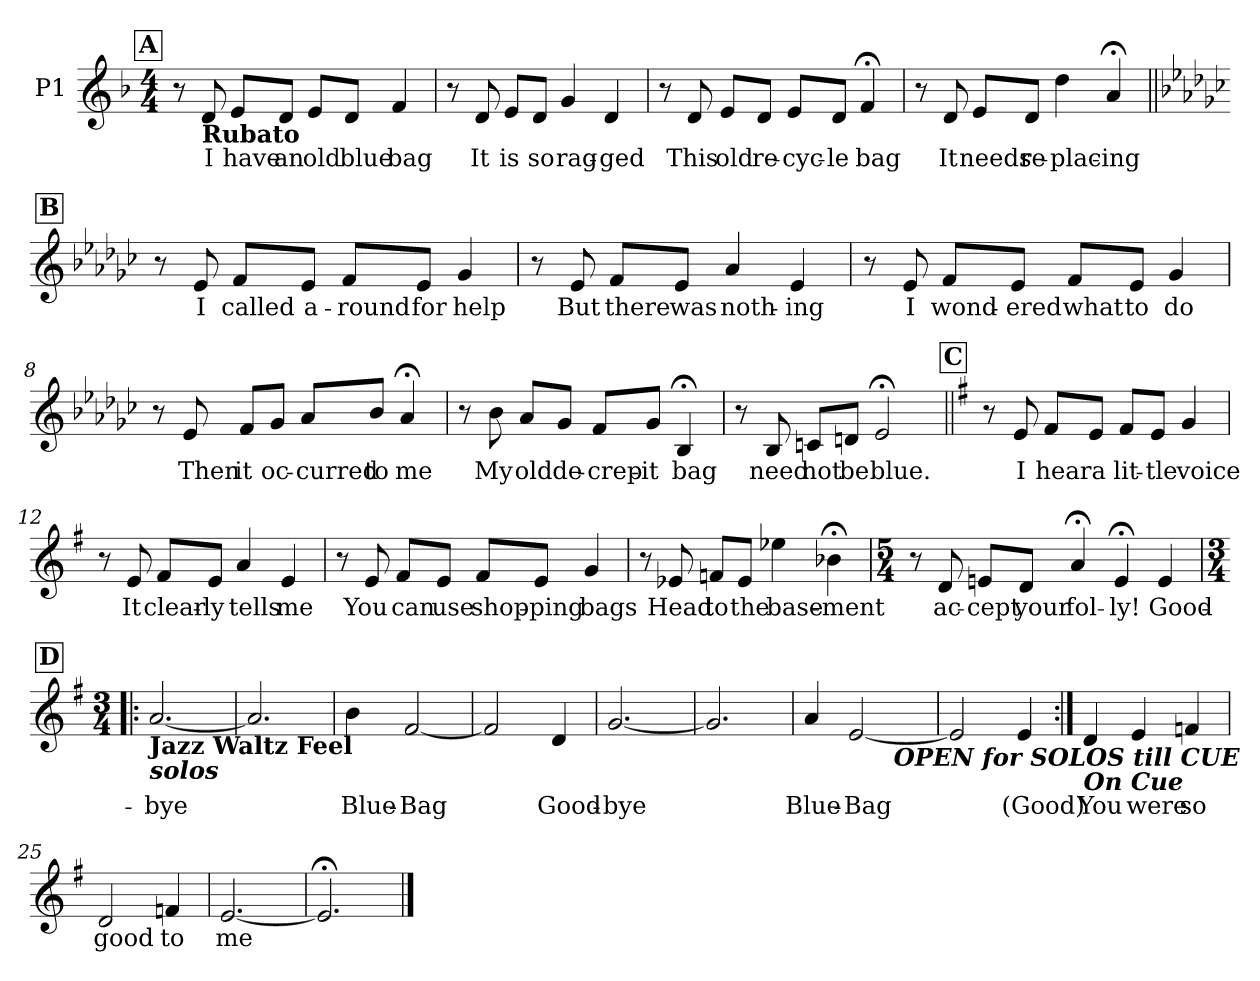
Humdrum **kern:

**kern	**text
*part1	*part1
*staff1	*staff1
*I"P1	*
*clefG2	*
*k[b-]	*
*F:	*
*M4/4	*
*MM120	*
!!LO:REH:place=s1:b:B:fs=19.9975:t=A
=1	=1
8r	.
!LO:TX:b:B:t=Rubato	!
!	!LO:LY:b
8d/	I
!	!LO:LY:b
8e/L	have
!	!LO:LY:b
8d/J	an
!	!LO:LY:b
8e/L	old
!	!LO:LY:b
8d/J	blue
!	!LO:LY:b
4f/	bag
=2	=2
8r	.
!	!LO:LY:b
8d/	It
!	!LO:LY:b
8e/L	is
!	!LO:LY:b
8d/J	so
!	!LO:LY:b
4g/	rag-
!	!LO:LY:b
4d/	-ged
!!LO:LB:g=z
=3	=3
8r	.
!	!LO:LY:b
8d/	This
!	!LO:LY:b
8e/L	old
!	!LO:LY:b
8d/J	re-
!	!LO:LY:b
8e/L	-cyc-
!	!LO:LY:b
8d/J	-le
!	!LO:LY:b
4f;</	bag
=4	=4
8r	.
!	!LO:LY:b
8d/	It
!	!LO:LY:b
8e/L	needs
!	!LO:LY:b
8d/J	re-
!	!LO:LY:b
4dd\	-plac-
!	!LO:LY:b
4a;</	-ing
!!LO:LB:g=z
!!LO:REH:place=s1:b:B:fs=19.9975:t=B
=5||	=5||
*k[b-e-a-d-g-c-]	*
*G-:	*
8r	.
!	!LO:LY:b
8e-/	I
!	!LO:LY:b
8f/L	called
!	!LO:LY:b
8e-/J	a-
!	!LO:LY:b
8f/L	-round
!	!LO:LY:b
8e-/J	for
!	!LO:LY:b
4g-/	help
=6	=6
8r	.
!	!LO:LY:b
8e-/	But
!	!LO:LY:b
8f/L	there
!	!LO:LY:b
8e-/J	was
!	!LO:LY:b
4a-/	noth-
!	!LO:LY:b
4e-/	-ing
!!LO:LB:g=z
=7	=7
8r	.
!	!LO:LY:b
8e-/	I
!	!LO:LY:b
8f/L	wond-
!	!LO:LY:b
8e-/J	-ered
!	!LO:LY:b
8f/L	what
!	!LO:LY:b
8e-/J	to
!	!LO:LY:b
4g-/	do
=8	=8
8r	.
!	!LO:LY:b
8e-/	Then
!	!LO:LY:b
8f/L	it
!	!LO:LY:b
8g-/J	oc-
!	!LO:LY:b
8a-/L	-curred
!	!LO:LY:b
8b-/J	to
!	!LO:LY:b
4a-;</	me
!!LO:LB:g=z
=9	=9
8r	.
!	!LO:LY:b
8b-\	My
!	!LO:LY:b
8a-/L	old
!	!LO:LY:b
8g-/J	de-
!	!LO:LY:b
8f/L	-crep-
!	!LO:LY:b
8g-/J	-it
!	!LO:LY:b
4B-;</	bag
!!LO:LB:g=z
=10	=10
8r	.
!	!LO:LY:b
8B-/	need
!	!LO:LY:b
8cn/L	not
!	!LO:LY:b
8dn/J	be
!	!LO:LY:b
2e-;</	blue.
!!LO:LB:g=z
!!LO:REH:place=s1:b:B:fs=19.9975:t=C
=11||	=11||
*k[f#]	*
*G:	*
8r	.
!	!LO:LY:b
8e/	I
!	!LO:LY:b
8f#/L	hear
!	!LO:LY:b
8e/J	a
!	!LO:LY:b
8f#/L	lit-
!	!LO:LY:b
8e/J	-tle
!	!LO:LY:b
4g/	voice
=12	=12
8r	.
!	!LO:LY:b
8e/	It
!	!LO:LY:b
8f#/L	clear-
!	!LO:LY:b
8e/J	-ly
!	!LO:LY:b
4a/	tells
!	!LO:LY:b
4e/	me
!!LO:LB:g=z
=13	=13
8r	.
!	!LO:LY:b
8e/	You
!	!LO:LY:b
8f#/L	can
!	!LO:LY:b
8e/J	use
!	!LO:LY:b
8f#/L	shop-
!	!LO:LY:b
8e/J	-ping
!	!LO:LY:b
4g/	bags
=14	=14
8r	.
!	!LO:LY:b
8e-X/	Head
!	!LO:LY:b
8fn/L	to
!	!LO:LY:b
8e-/J	the
!	!LO:LY:b
4ee-X\	base-
!	!LO:LY:b
4b-X;<\	-ment
!!LO:LB:g=z
=15	=15
*M5/4	*
*MM90	*
8r	.
!	!LO:LY:b
8d/	ac-
!	!LO:LY:b
8en/L	-cept
!	!LO:LY:b
8d/J	your
!	!LO:LY:b
4a;</	fol-
!	!LO:LY:b
4e;</	-ly!
!	!LO:LY:b
4e/	Good-
!!LO:LB:g=z
!!LO:REH:place=s1:b:B:fs=19.9975:t=D
=16!|:	=16!|:
*M3/4	*
!LO:TX:b:B:t=Jazz Waltz Feel	!
!LO:TX:b:Bi:t=solos	!
!	!LO:LY:b
[2.a/	-bye
=17	=17
2.a/]	.
=18	=18
!	!LO:LY:b
4b\	Blue-
!	!LO:LY:b
[2f#/	-Bag
=19	=19
2f#/]	.
!	!LO:LY:b
4d/	Good-
!!LO:LB:g=z
=20	=20
!	!LO:LY:b
[2.g/	-bye
=21	=21
2.g/]	.
=22	=22
!	!LO:LY:b
*^	*
4a/	2ryy	Blue-
!	!	!LO:LY:b
[2e/	.	-Bag
!	!LO:TX:b:Bi:t=OPEN for SOLOS till CUE	!
.	4ryy	.
*v	*v	*
=23	=23
2e/]	.
!	!LO:LY:b
4e/	(Good)
!!LO:LB:g=z
=24:|!	=24:|!
!LO:TX:b:Bi:t=On Cue	!
!	!LO:LY:b
4d/	You
!	!LO:LY:b
4e/	were
!	!LO:LY:b
4fn/	so
=25	=25
!	!LO:LY:b
2d/	good
!	!LO:LY:b
4fn/	to
=26	=26
!	!LO:LY:b
[2.e/	me
=27	=27
2.e;</]	.
==	==
*-	*-
